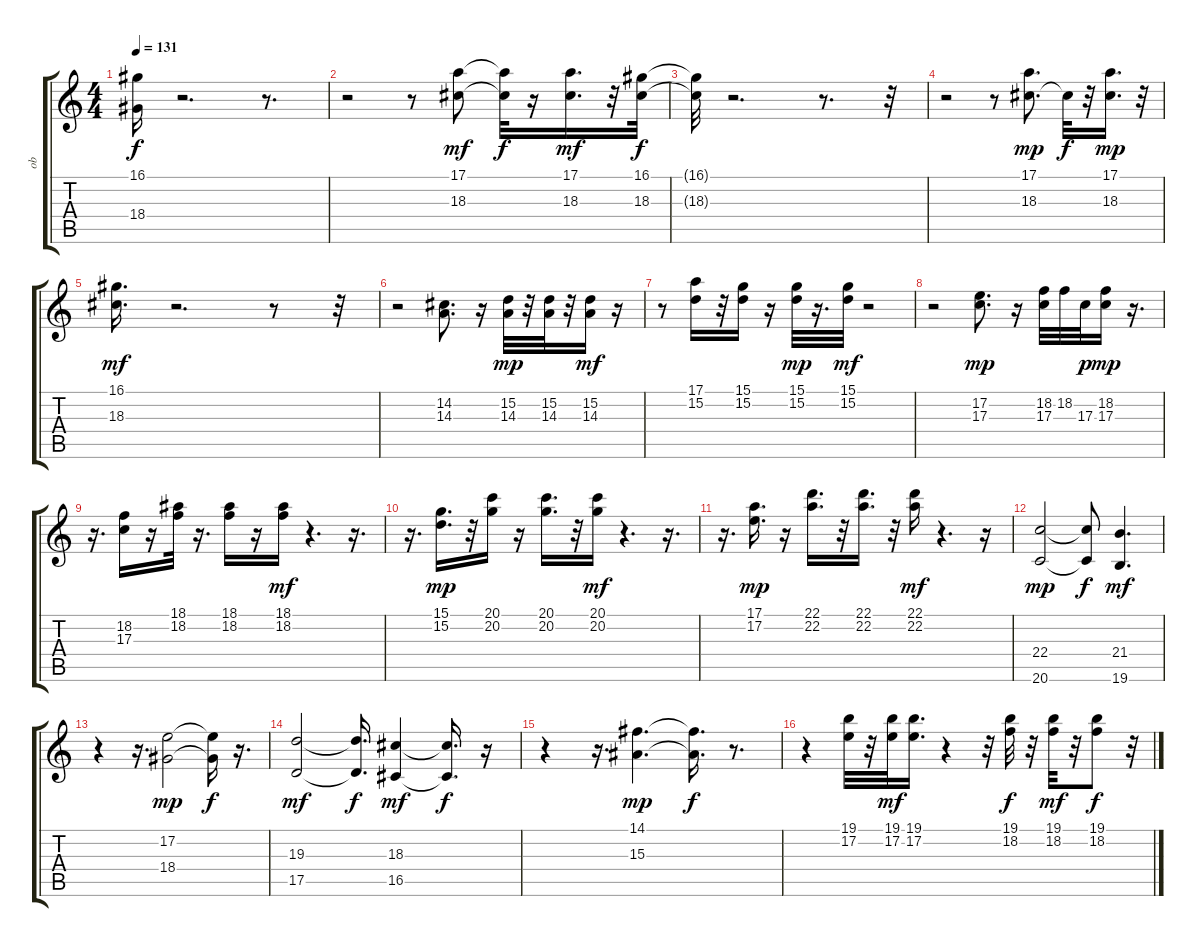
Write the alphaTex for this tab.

\track ("ob" "ob") {instrument oboe}
\staff {score tabs}
\tuning (E4 B3 G3 D3 A2 E2) {hide}
\ts (4 4)
\tempo 131
\clef g2
\ks c
(16.1 18.4).16{dy f} r.2{d} r.8{d} |
r.2 r.8 (17.1 18.3).8{dy mf} (17.1{t} 18.3{t}).32{dy f} r.16 (17.1 18.3).16{d dy mf} r.32 (16.1 18.3).32{dy f} |
(16.1{t} 18.3{t}).32 r.2{d} r.8{d} r.32 |
r.2 r.8 (17.1 18.3).8{d dy mp} 18.3{t}.32{dy f} r.32 (17.1 18.3).16{d dy mp} r.32 |
(16.1 18.3).16{d dy mf} r.2{d} r.8 r.32 |
r.2 (14.2 14.3).8{d} r.16 (15.2 14.3).32{dy mp} r.32 (15.2 14.3).32 r.32 (15.2 14.3).16{dy mf} r.16 |
r.8 (17.1 15.2).16 r.32 (15.1 15.2).16 r.16 (15.1 15.2).32{dy mp} r.16{d} (15.1 15.2).32{dy mf} r.2 |
r.2 (17.2 17.3).8{d dy mp} r.16 (18.2 17.3).32 18.2.32 17.3.32{dy p} (18.2 17.3).16{dy mp} r.16{d} |
r.16{d} (18.2 17.3).16 r.16 (18.1 18.2).32 r.16{d} (18.1 18.2).16 r.16 (18.1 18.2).16{dy mf} r.4{d} r.16{d} |
r.16{d} (15.1 15.2).16{d dy mp} r.32 (20.1 20.2).16 r.16 (20.1 20.2).16{d} r.32 (20.1 20.2).16{dy mf} r.4{d} r.16{d} |
r.16{d} (17.1 17.2).16{d dy mp} r.16 (22.1 22.2).16{d} r.32 (22.1 22.2).16{d} r.32 (22.1 22.2).16{dy mf} r.4{d} r.16 |
(22.4 20.6).2{dy mp} (22.4{t} 20.6{t}).8{dy f} (21.4 19.6).4{d dy mf} |
r.4 r.16{d} (17.2 18.4).2{dy mp} (17.2{t} 18.4{t}).16{dy f} r.16{d} |
(19.3 17.5).2{dy mf} (19.3{t} 17.5{t}).16{d dy f} (18.3 16.5).4{dy mf} (18.3{t} 16.5{t}).16{d dy f} r.16 |
r.4 r.16{d} (14.1 15.3).4{d dy mp} (14.1{t} 15.3{t}).16{d dy f} r.8{d} |
r.4 (19.1 17.2).32 r.32 (19.1 17.2).32{dy mf} (19.1 17.2).16{d} r.4 r.32 (19.1 18.2).32{dy f} r.32 (19.1 18.2).32{dy mf} r.32 (19.1 18.2).8{dy f} r.32
